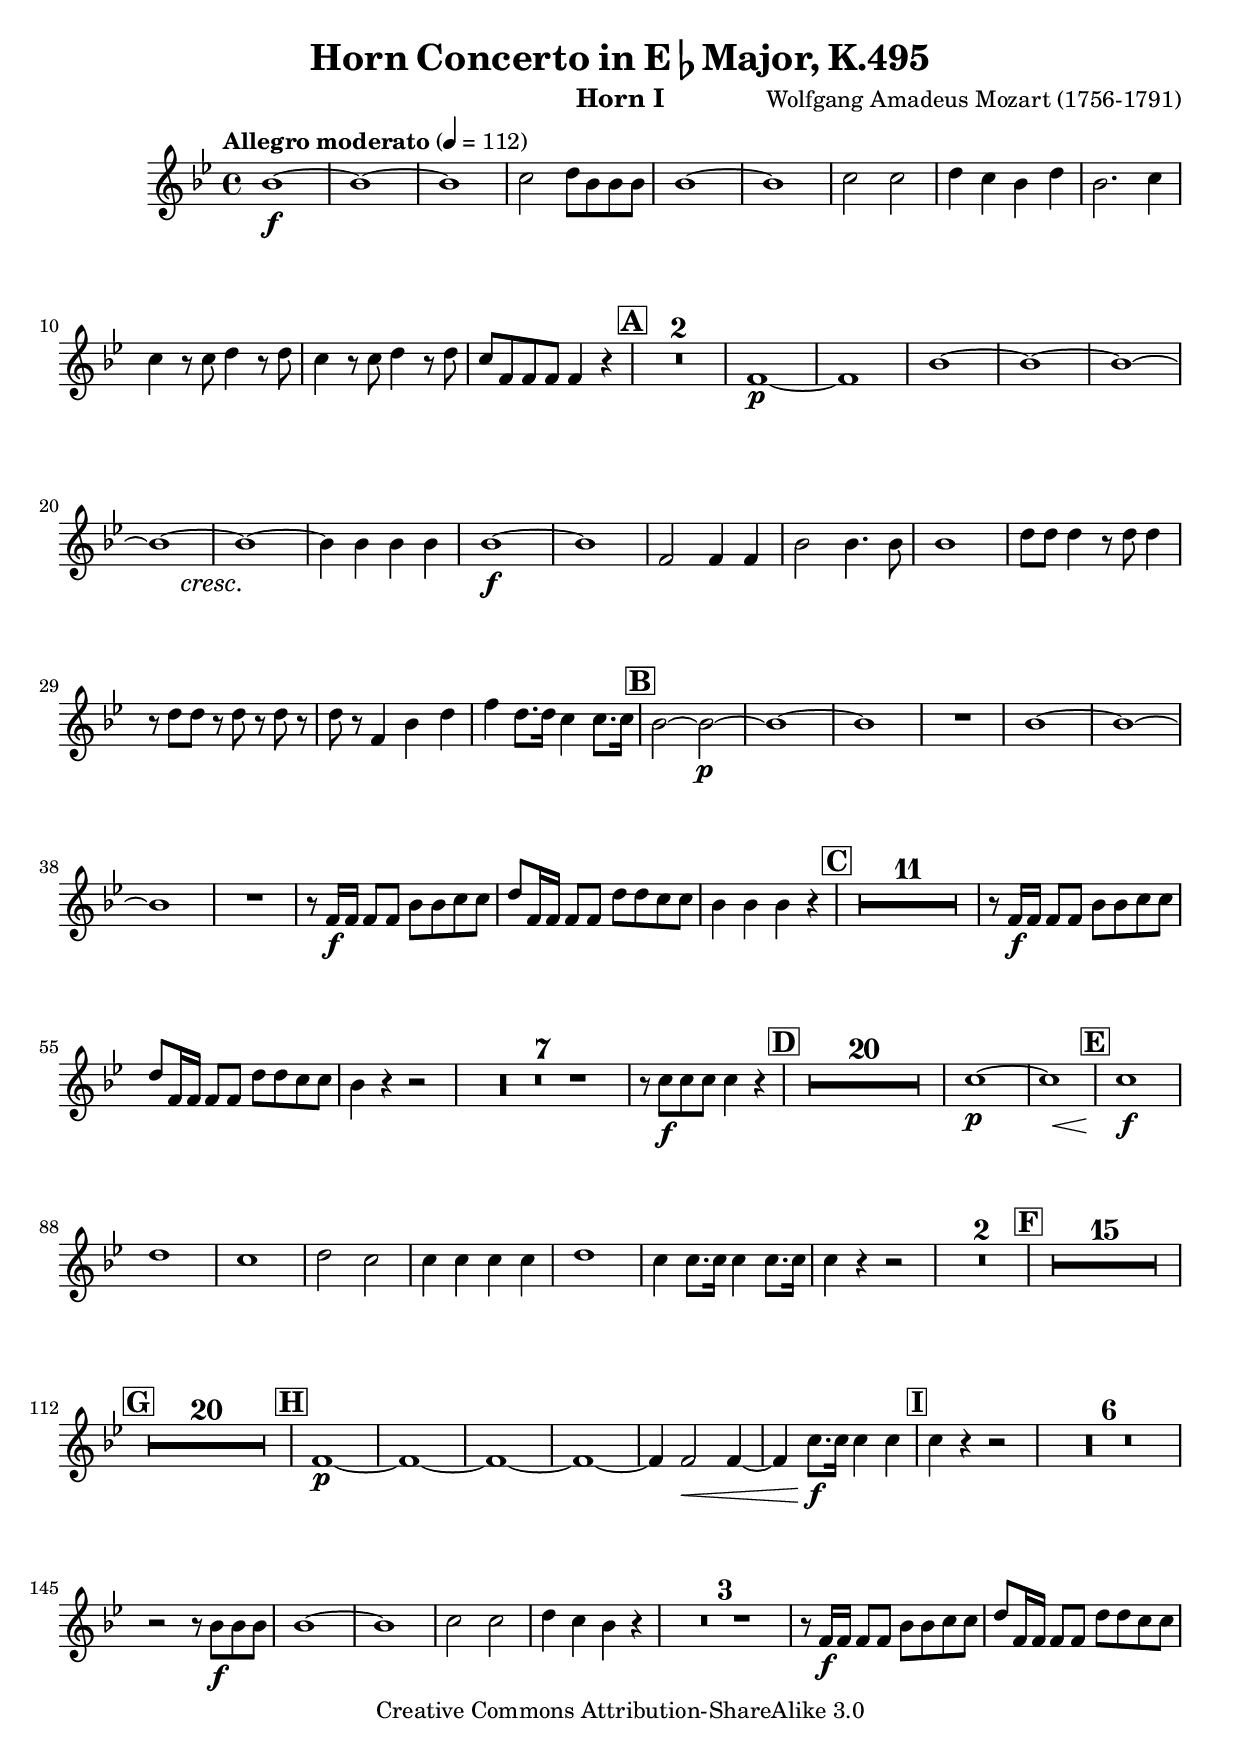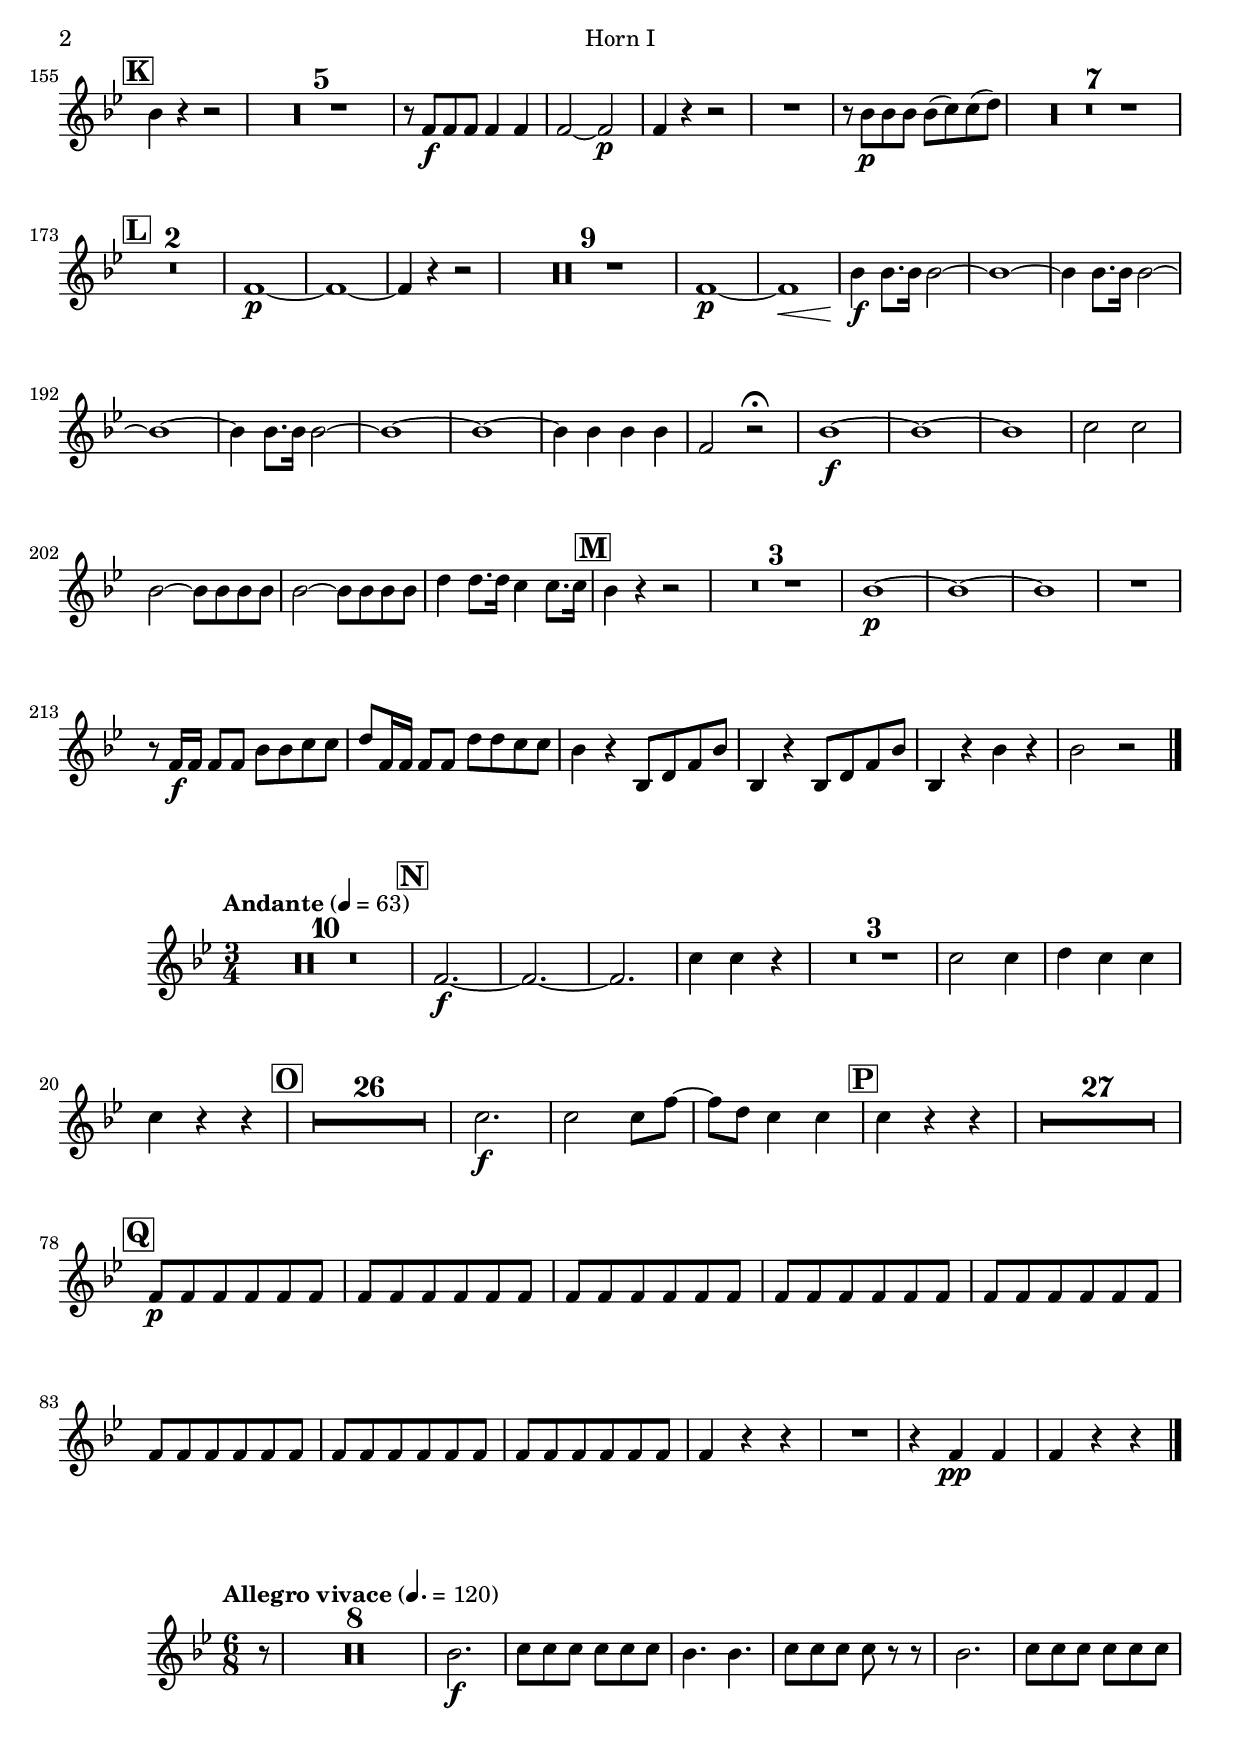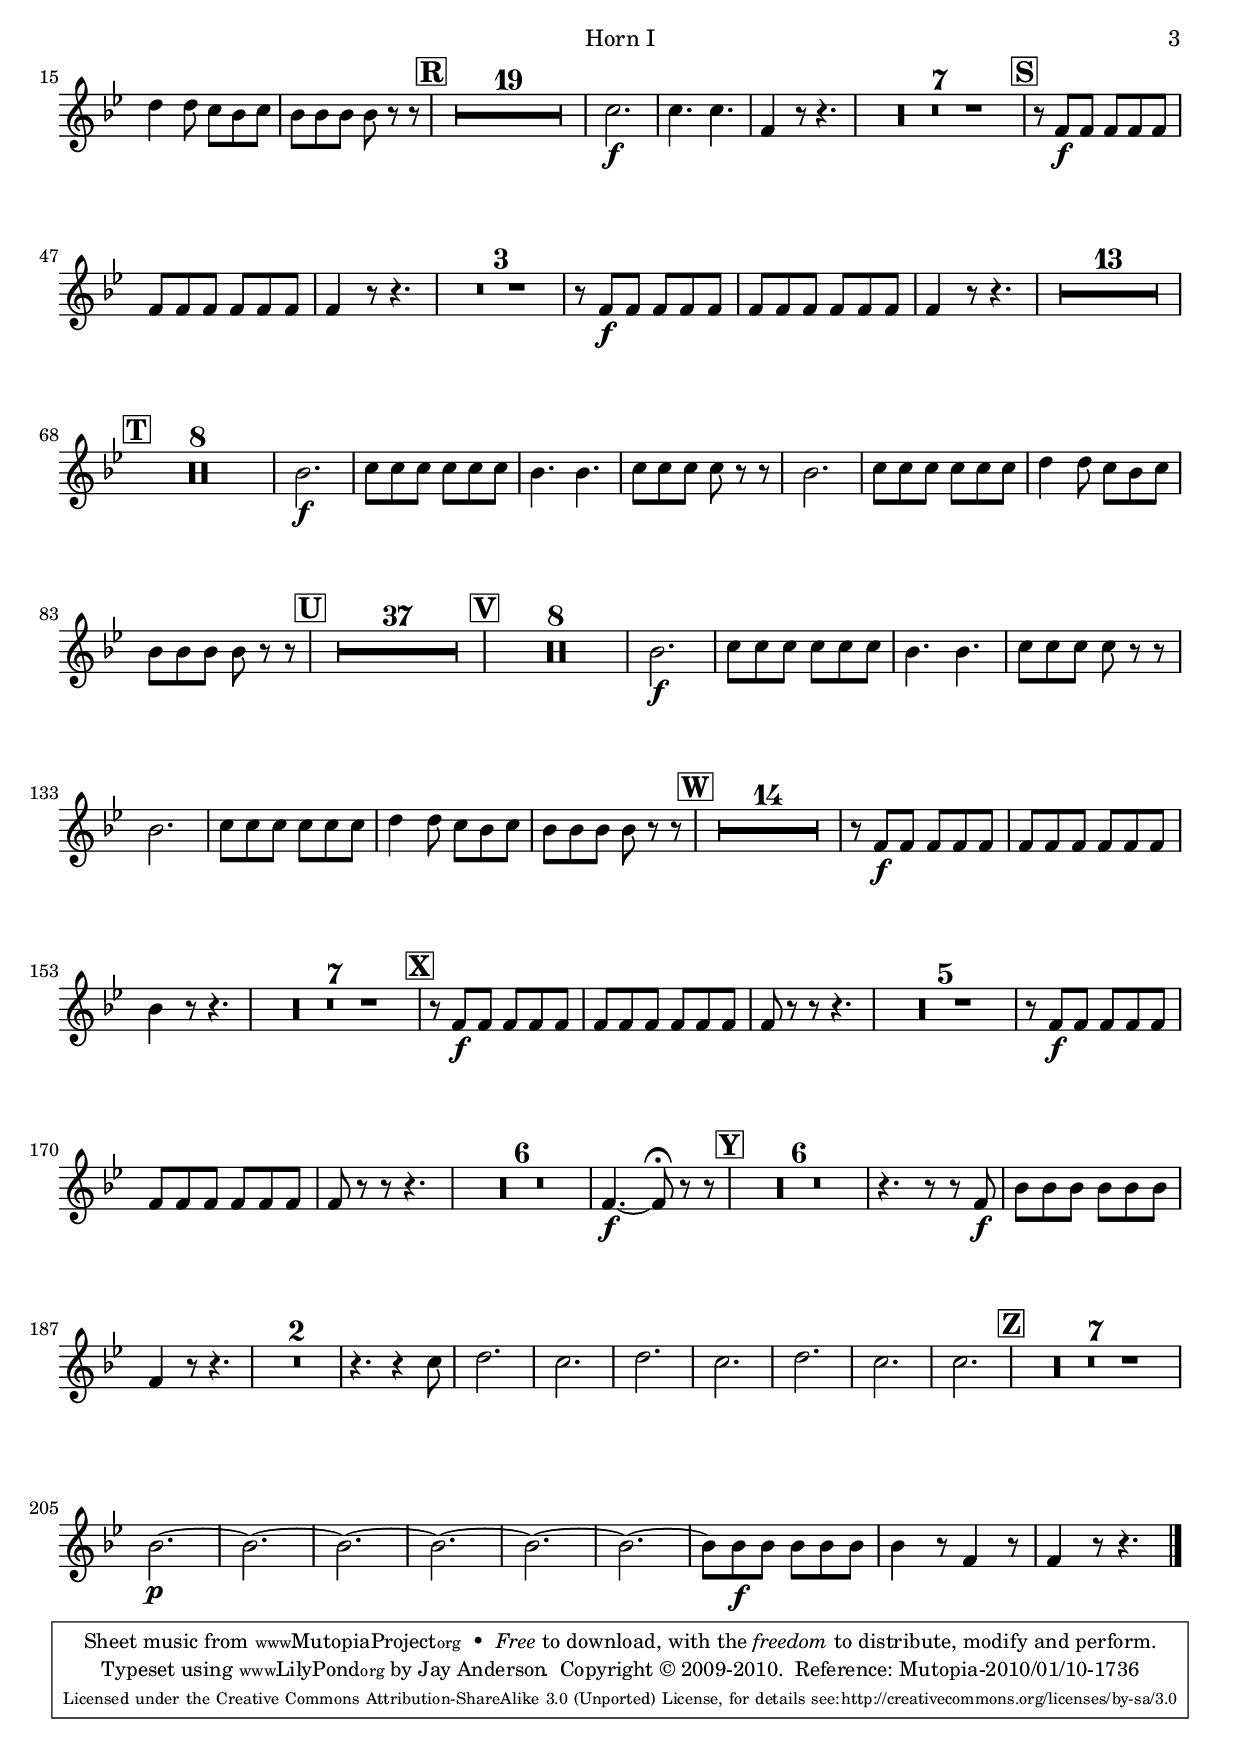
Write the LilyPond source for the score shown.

\version "2.13.33"

\include "defs.ily"
\version "2.13.33"

hornOneMvtI = \relative c''
{
  \transposition ees
  c1~\f |
  c~ |
  c |
  d2 e8 c c c |
  c1~ |
  c |
  d2 d |
  e4 d c e |
  c2. d4 |
  d4 r8 d e4 r8 e |
  d4 r8 d e4 r8 e |
  d8 g, g g g4 r |

  %A
  R1*2 |
  g1~\p |
  g |
  c1~ |
  c~ |
  c~ |
  << c~ {s2 s\justCresc} >> |
  c1~ |
  c4 c c c |
  c1~\f |
  c |
  g2 g4 g |
  c2 c4. c8 |
  c1 |
  e8 e e4 r8 e e4 |
  r8 e e r e r e r |
  e r g,4 c e |
  g e8. e16 d4 d8. d16 |

  %B
  c2~ c~\p |
  c1~ |
  c |
  R1 |
  c1~ |
  c~ |
  c |
  R1 |
  r8 g16\f g g8 g c c d d |
  e g,16 g g8 g e' e d d |
  c4 c c r |

  %C
  R1*11 |
  r8 g16\f g g8 g c c d d |
  e g,16 g g8 g e' e d d |
  c4 r r2 |
  R1*7 |
  r8 d8\f d d d4 r |

  %D
  R1*20 |
  d1~\p |
  << d {s4 s2.\<} >> |

  %E
  d1\f |
  e |
  d |
  e2 d |
  d4 d d d |
  e1 |
  d4 d8. d16 d4 d8. d16 |
  d4 r r2 |
  R1*2 |

  %F
  R1*15 |

  %G
  R1*20 |

  %H
  g,1~\p |
  g~ |
  g~ |
  g~ |
  g4 g2\< g4~ |
  g d'8.\f d16 d4 d |

  %I
  d4 r r2 |
  R1*6 |
  r2 r8 c\f c c |
  c1~ |
  c |
  d2 d |
  e4 d c r |
  R1*3 |
  r8 g16\f g g8 g c c d d |
  e g,16 g g8 g e' e d d |

  %K
  c4 r r2 |
  R1*5 |
  r8 g\f g g g4 g |
  g2~ g\p |
  g4 r r2 |
  R1 |
  r8 c\p c c c( d) d( e) |
  R1*7 |

  %L
  R1*2 |
  g,1~\p |
  g~ |
  g4 r r2 |
  R1*9 |
  g1~\p |
  g\< |
  c4\f c8. c16 c2~ |
  c1~ |
  c4 c8. c16 c2~ |
  c1~ |
  c4 c8. c16 c2~ |
  c1~ |
  c1~ |
  c4 c c c |
  g2 r\fermata |
  c1~\f |
  c~ |
  c |
  d2 d |
  c2~ c8 c c c |
  c2~ c8 c c c |
  e4 e8. e16 d4 d8. d16 |

  %M
  c4 r r2 |
  R1*3 |
  c1~\p |
  c~ |
  c |
  R1 |
  r8 g16\f g g8 g c c d d |
  e g,16 g g8 g e' e d d |
  c4 r c,8 e g c |
  c,4 r c8 e g c |
  c,4 r c' r |
  c2 r |
}

hornOneMvtII = \relative c''
{
  \transposition ees
  R2.*10 |

  %N
  g2.~\f |
  g~ |
  g |
  d'4 d r |
  R2.*3 |
  d2 d4 |
  e4 d d |
  d r r |

  %O
  R2.*26 |
  d2.\f |
  d2 d8 g~ |
  g e d4 d |

  %P
  d r r |
  R2.*27 |

  %Q
  g,8\p g g g g g |
  \repeat unfold 7 {g g g g g g |}
  g4 r r |
  R2. |
  r4 g\pp g |
  g r r |
}

hornOneMvtIIITutti = \relative c''
{
  c2.\f |
  d8 d d d d d |
  c4. c |
  d8 d d d r r |
  c2. |
  d8 d d d d d |
  e4 e8 d c d |
  c c c c r r |
}

hornOneMvtIII = \relative c''
{
  \transposition ees
  r8 |
  R2.*8 |
  \hornOneMvtIIITutti

  %R
  R2.*19 |
  d2.\f |
  d4. d |
  g,4 r8 r4. |
  R2.*7 |

  %S
  r8 g\f g g g g |
  g g g g g g |
  g4 r8 r4. |
  R2.*3 |
  r8 g\f g g g g |
  g g g g g g |
  g4 r8 r4. |
  R2.*13 |

  %T
  R2.*8 |
  \hornOneMvtIIITutti

  %U
  R2.*37 |

  %V
  R2.*8 |
  \hornOneMvtIIITutti

  %W
  R2.*14 |
  r8 g\f g g g g |
  g g g g g g |
  c4 r8 r4. |
  R2.*7 |

  %X
  r8 g\f g g g g |
  g g g g g g |
  g8 r r r4. |
  R2.*5 |
  r8 g\f g g g g |
  g g g g g g |
  g8 r r r4. |
  R2.*6 |
  g4.~\f g8\fermata r r |

  %Y
  R2.*6 |
  r4. r8 r g\f |
  c c c c c c |
  g4 r8 r4. |
  R2.*2 |
  r4. r4 d'8 |
  \repeat unfold 3 {e2. | d |}
  d |

  %Z
  R2.*7 |
  c2.~\p |
  \repeat unfold 5 {c~ |}
  c8 c\f c c c c |
  c4 r8 g4 r8 |
  g4 r8 r4. |
}


instrument = "Horn I"

mvtI = \transpose f ees {\key c \major \hornOneMvtI}
mvtII = \transpose f ees {\key c \major \hornOneMvtII}
mvtIII = \transpose f ees {\key c \major \hornOneMvtIII}

\version "2.13.33"

\book
{
  \include "header.ily"
  \score
  {
    \new Staff { << \mvtI \outlineMvtI >> }
  }
  \score
  {
    \new Staff { << \mvtII \outlineMvtII >> }
  }
  \score
  {
    \new Staff { << \mvtIII \outlineMvtIII >> }
  }
}



